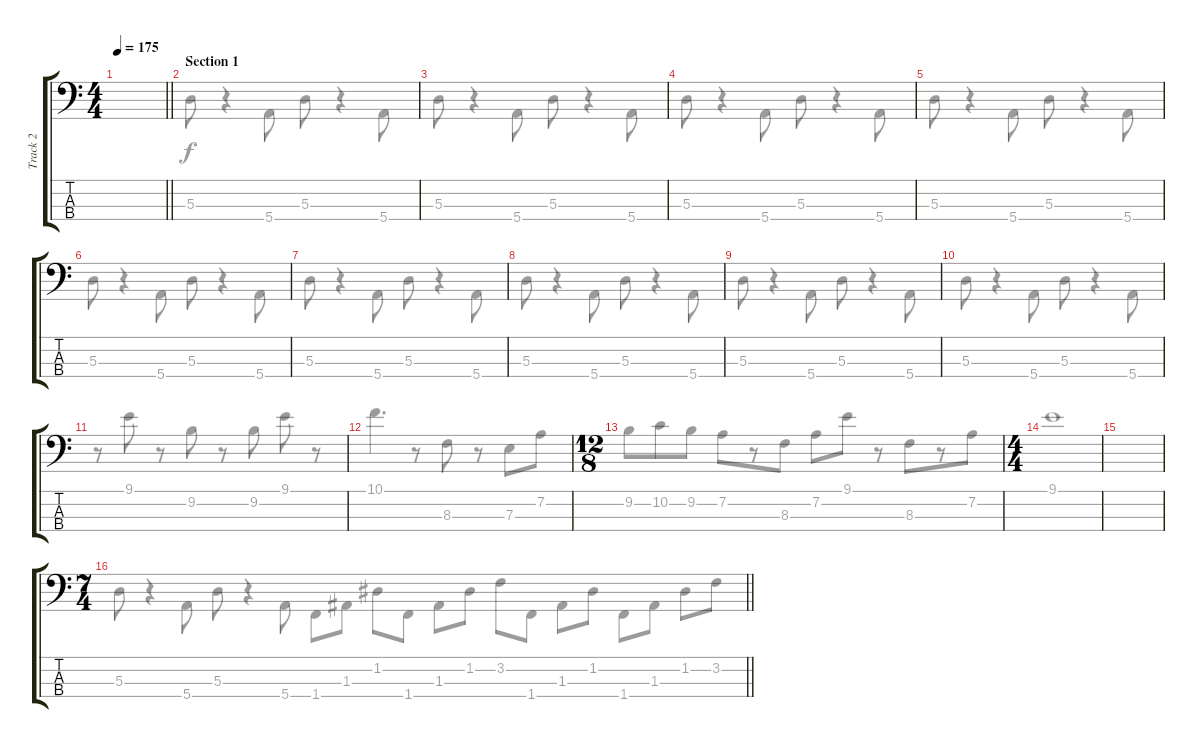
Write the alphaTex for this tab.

\track ("Track 2" "Track 2") {instrument electricbassfinger}
\staff {score tabs}
\tuning (G2 D2 A1 E1) {hide}
\voice
\ts (4 4)
\tempo 175
\clef f4
\barLineRight lightlight
\ks c
|
\section ("" "Section 1")
|
|
|
|
|
|
|
|
|
|
|
\ts (12 8)
|
\ts (4 4)
|
|
\ts (7 4)
\voice
\clef f4
\barLineRight lightlight
\ks c
5.3.8{dy f} r.4 5.4.8 5.3.8 r.4 5.4.8 |
5.3.8 r.4 5.4.8 5.3.8 r.4 5.4.8 |
5.3.8 r.4 5.4.8 5.3.8 r.4 5.4.8 |
5.3.8 r.4 5.4.8 5.3.8 r.4 5.4.8 |
5.3.8 r.4 5.4.8 5.3.8 r.4 5.4.8 |
5.3.8 r.4 5.4.8 5.3.8 r.4 5.4.8 |
5.3.8 r.4 5.4.8 5.3.8 r.4 5.4.8 |
5.3.8 r.4 5.4.8 5.3.8 r.4 5.4.8 |
5.3.8 r.4 5.4.8 5.3.8 r.4 5.4.8 |
5.3.8 r.4 5.4.8 5.3.8 r.4 5.4.8 |
r.8 9.1.8 r.8 9.2.8 r.8 9.2.8 9.1.8 r.8 |
10.1.4{d} r.8 8.3.8 r.8 7.3.8 7.2.8 |
9.2.8 10.2.8 9.2.8 7.2.8 r.8 8.3.8 7.2.8 9.1.8 r.8 8.3.8 r.8 7.2.8 |
9.1.1 |
|
1.4.8 1.3.8 1.2.8 1.4.8 1.3.8 1.2.8 3.2.8 1.4.8 1.3.8 1.2.8 1.4.8 1.3.8 1.2.8 3.2.8
